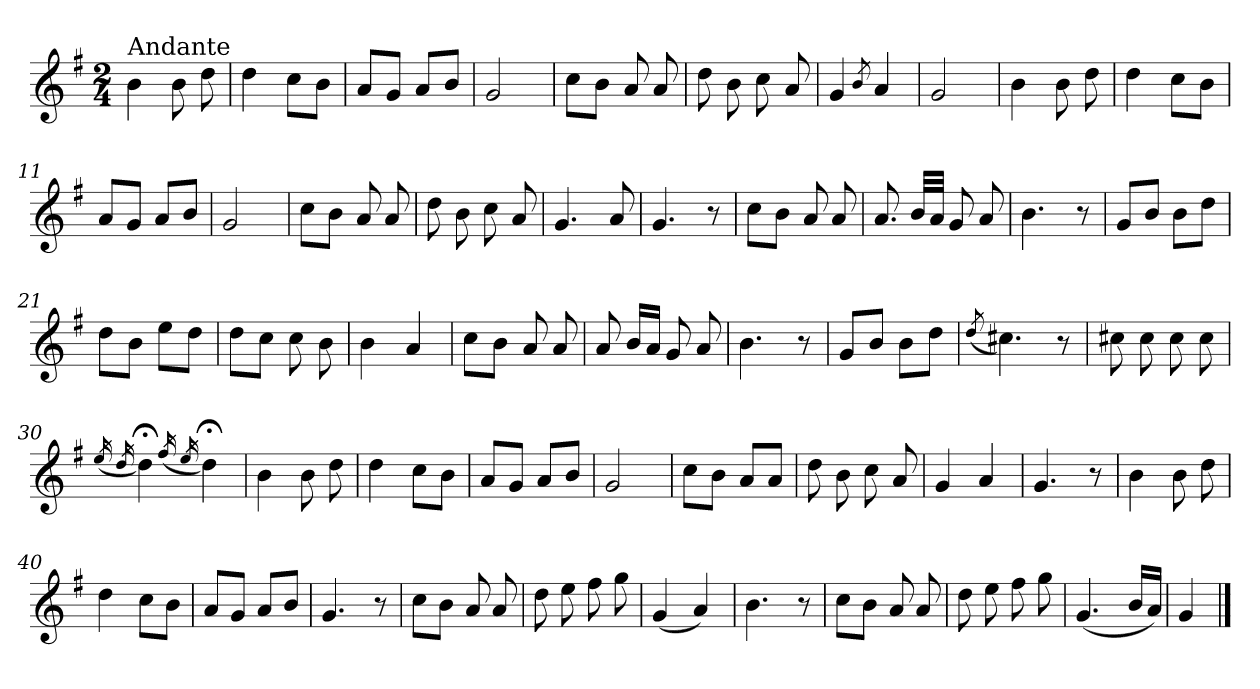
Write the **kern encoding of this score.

**kern
*part1
*staff1
*clefG2
*k[f#]
*G:
*M2/4
=1
!LO:TX:a:t=Andante
4b\
8b\
8dd\
=2
4dd\
8cc\L
8b\J
=3
8a/L
8g/J
8a/L
8b/J
=4
2g/
=5
8cc\L
8b\J
8a/
8a/
=6
8dd\
8b\
8cc\
8a/
=7
4g/
8qb/
4a/
=8
2g/
=9
4b\
8b\
8dd\
!!LO:LB:g=z
=10
4dd\
8cc\L
8b\J
=11
8a/L
8g/J
8a/L
8b/J
=12
2g/
=13
8cc\L
8b\J
8a/
8a/
=14
8dd\
8b\
8cc\
8a/
=15
4.g/
8a/
=16
4.g/
8r
=17
8cc\L
8b\J
8a/
8a/
=18
8.a/
32b/LLL
32a/JJJ
8g/
8a/
!!LO:LB:g=z
=19
4.b\
8r
=20
8g/L
8b/J
8b\L
8dd\J
=21
8dd\L
8b\J
8ee\L
8dd\J
=22
8dd\L
8cc\J
8cc\
8b\
=23
4b\
4a/
=24
8cc\L
8b\J
8a/
8a/
=25
8a/
16b/LL
16a/JJ
8g/
8a/
=26
4.b\
8r
=27
8g/L
8b/J
8b\L
8dd\J
!!LO:LB:g=z
=28
(<8qdd/
4.cc#X\)
8r
=29
8cc#X\
8cc#\
8cc#\
8cc#\
=30
(<16qee/
16qdd/
4dd;<\)
(<16qff#/
16qee/
4dd;<\)
=31
4b\
8b\
8dd\
=32
4dd\
8cc\L
8b\J
=33
8a/L
8g/J
8a/L
8b/J
=34
2g/
=35
8cc\L
8b\J
8a/L
8a/J
=36
8dd\
8b\
8cc\
8a/
!!LO:LB:g=z
=37
4g/
4a/
=38
4.g/
8r
=39
4b\
8b\
8dd\
=40
4dd\
8cc\L
8b\J
=41
8a/L
8g/J
8a/L
8b/J
=42
4.g/
8r
=43
8cc\L
8b\J
8a/
8a/
=44
8dd\
8ee\
8ff#\
8gg\
=45
(<4g/
4a/)
=46
4.b\
8r
!!LO:LB:g=z
=47
8cc\L
8b\J
8a/
8a/
=48
8dd\
8ee\
8ff#\
8gg\
=49
(<4.g/
16b/LL
16a/JJ)
=50
4g/
==
*-
